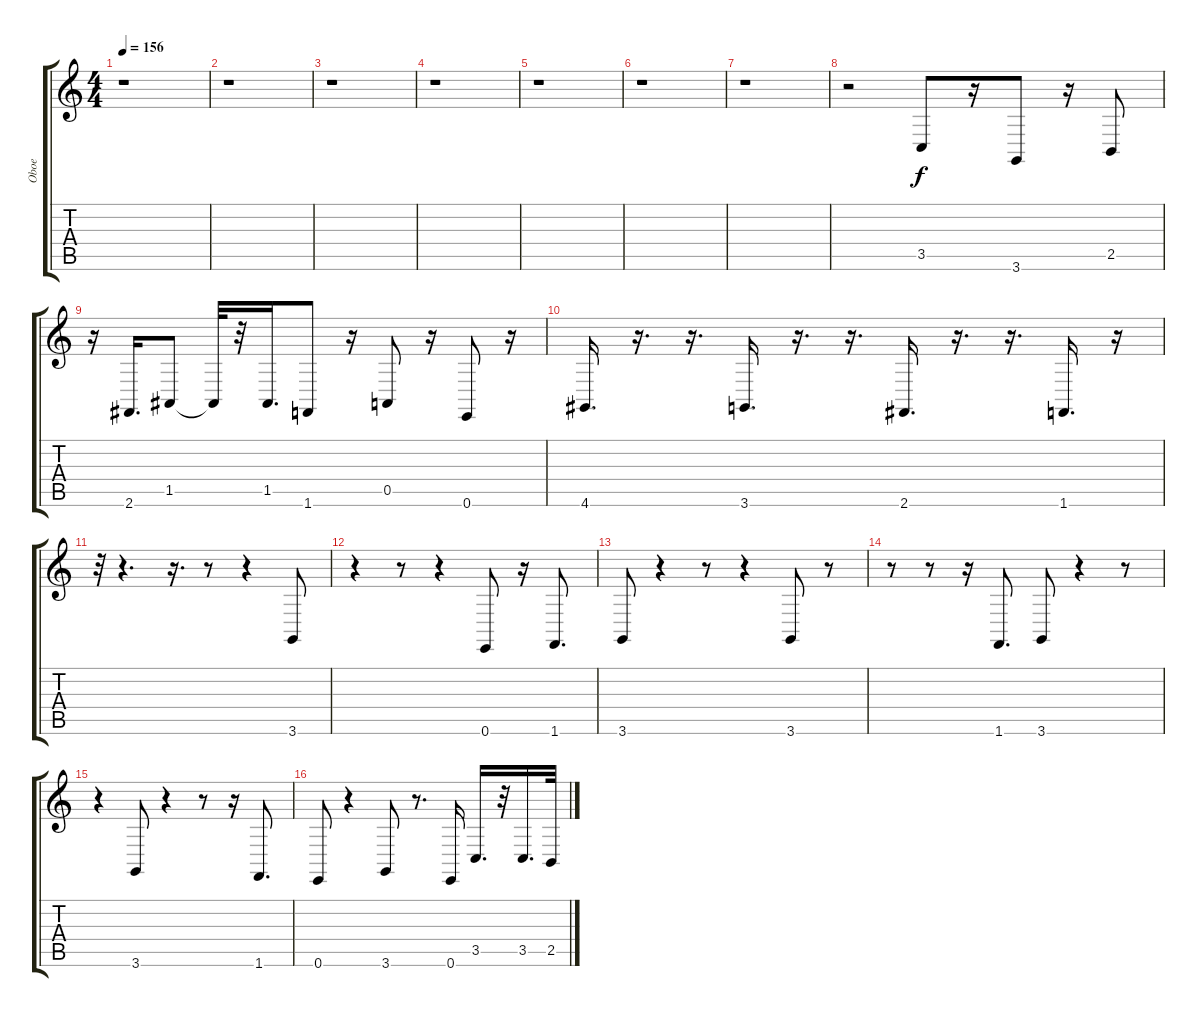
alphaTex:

\track ("Oboe" "Oboe") {instrument oboe}
\staff {score tabs}
\tuning (E4 B3 G3 D3 A2 E2) {hide}
\ts (4 4)
\tempo 156
\clef g2
\ks c
r.1{dy f} |
r.1 |
r.1 |
r.1 |
r.1 |
r.1 |
r.1 |
r.2 3.5.8 r.16 3.6.8 r.16 2.5.8 |
r.16 2.6.16{d} 1.5.8 1.5{t}.32 r.32 1.5.16{d} 1.6.8 r.16 0.5.8 r.16 0.6.8 r.16 |
4.6.16{d} r.16{d} r.16{d} 3.6.16{d} r.16{d} r.16{d} 2.6.16{d} r.16{d} r.16{d} 1.6.16{d} r.16 |
r.32 r.4{d} r.16{d} r.8 r.4 3.6.8{volume 11} |
r.4 r.8 r.4 0.6.8 r.16 1.6.8{d} |
3.6.8 r.4 r.8 r.4 3.6.8 r.8 |
r.8 r.8 r.16 1.6.8{d} 3.6.8 r.4 r.8 |
r.4 3.6.8 r.4 r.8 r.16 1.6.8{d} |
0.6.8 r.4 3.6.8 r.8{d} 0.6.16 3.5.16{d} r.32 3.5.16{d} 2.5.32
